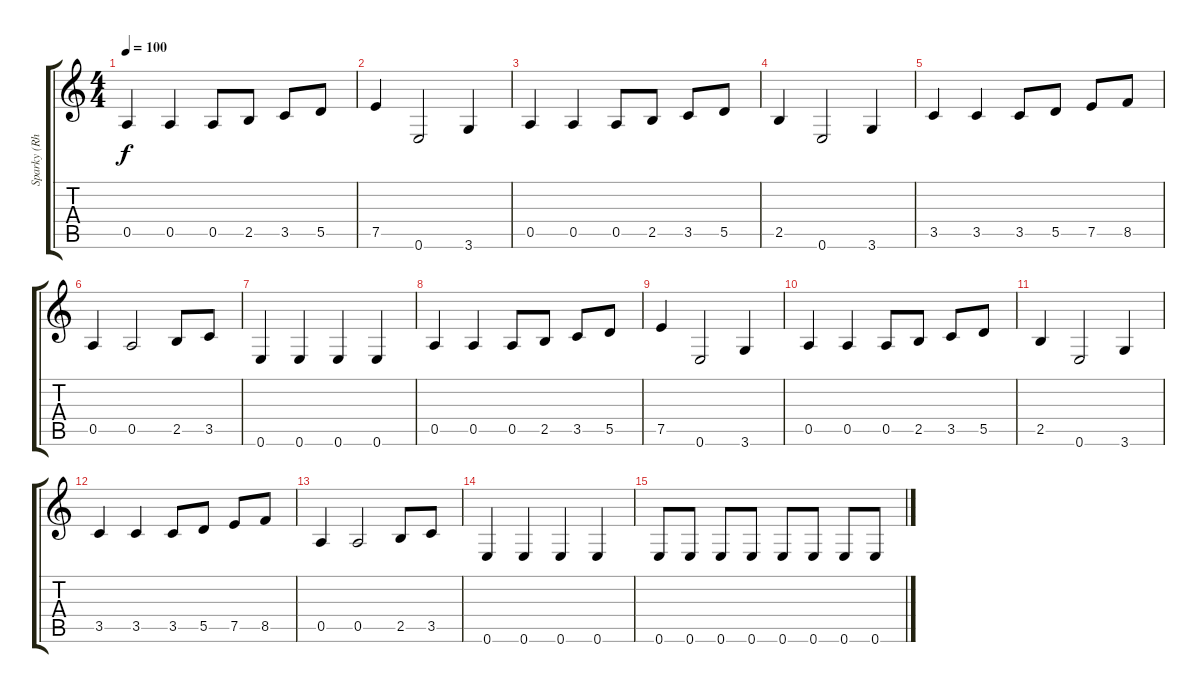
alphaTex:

\track ("Sparky (Rhythm)" "Sparky (Rh") {instrument overdrivenguitar}
\staff {score tabs}
\tuning (E4 B3 G3 D3 A2 E2) {hide}
\ts (4 4)
\tempo 100
\clef g2
\ks c
0.5.4{dy f} 0.5.4 0.5.8 2.5.8 3.5.8 5.5.8 |
7.5.4 0.6.2 3.6.4 |
0.5.4 0.5.4 0.5.8 2.5.8 3.5.8 5.5.8 |
2.5.4 0.6.2 3.6.4 |
3.5.4 3.5.4 3.5.8 5.5.8 7.5.8 8.5.8 |
0.5.4 0.5.2 2.5.8 3.5.8 |
0.6.4 0.6.4 0.6.4 0.6.4 |
0.5.4 0.5.4 0.5.8 2.5.8 3.5.8 5.5.8 |
7.5.4 0.6.2 3.6.4 |
0.5.4 0.5.4 0.5.8 2.5.8 3.5.8 5.5.8 |
2.5.4 0.6.2 3.6.4 |
3.5.4 3.5.4 3.5.8 5.5.8 7.5.8 8.5.8 |
0.5.4 0.5.2 2.5.8 3.5.8 |
0.6.4 0.6.4 0.6.4 0.6.4 |
0.6.8 0.6.8 0.6.8 0.6.8 0.6.8 0.6.8 0.6.8 0.6.8
